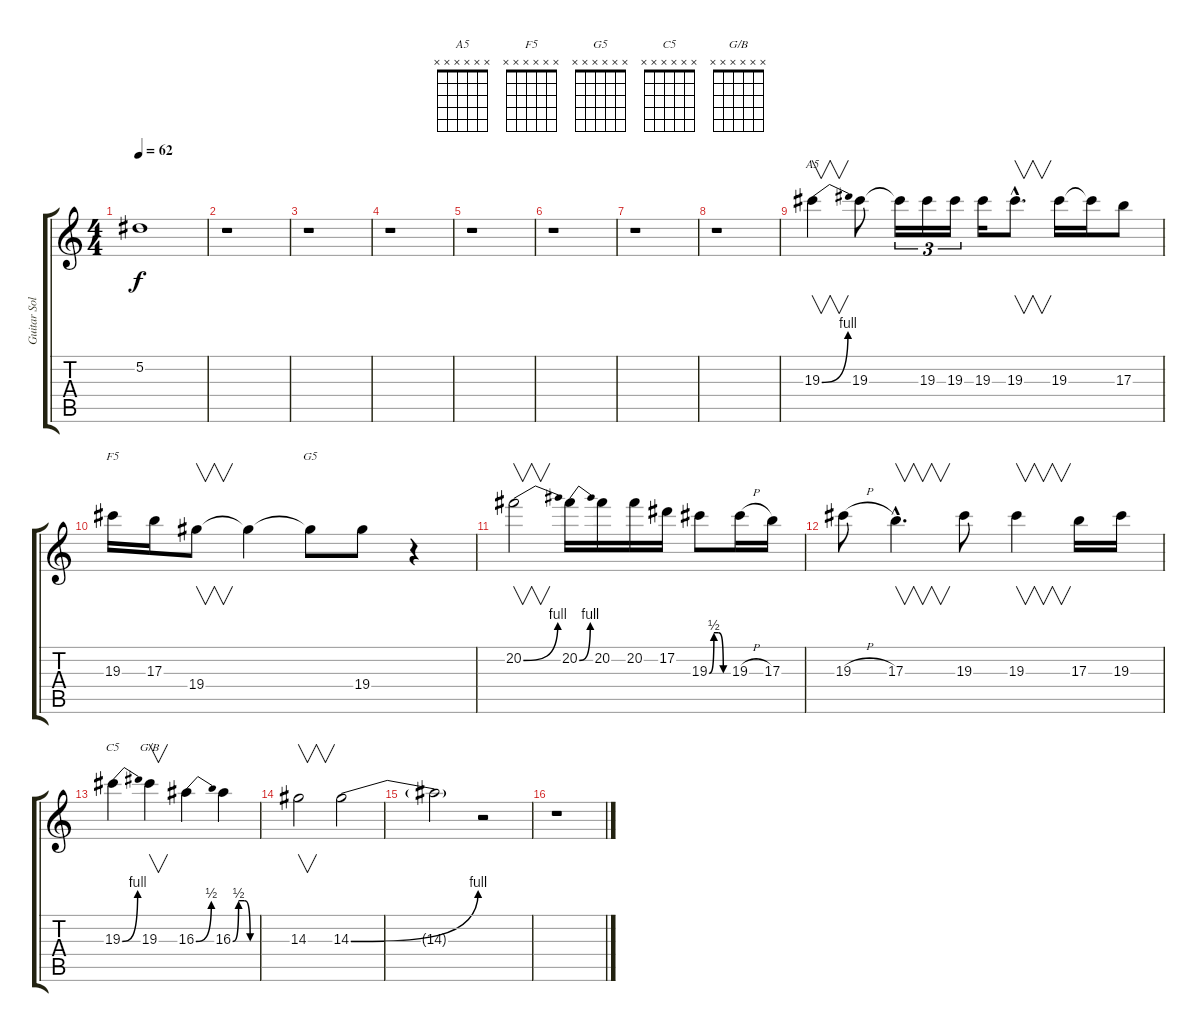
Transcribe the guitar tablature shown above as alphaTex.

\track ("Guitar Solo" "Guitar Sol") {instrument overdrivenguitar}
\staff {score tabs}
\tuning (Eb4 Bb3 Gb3 Db3 Ab2 Eb2) {hide}
\chord ("A5" x x x x x x) {firstfret 0}
\chord ("F5" x x x x x x) {firstfret 0}
\chord ("G5" x x x x x x) {firstfret 0}
\chord ("C5" x x x x x x) {firstfret 0}
\chord ("G/B" x x x x x x) {firstfret 0}
\ts (4 4)
\tempo 62
\clef g2
\ks c
5.2{t}.1{dy f} |
r.1 |
r.1 |
r.1 |
r.1 |
r.1 |
r.1 |
r.1 |
19.3{be (bend 0 0 60 4)}.4{v ch "A5"} 19.3.8 19.3{t}.16{tu (3 2)} 19.3.16{tu (3 2)} 19.3.16{tu (3 2)} 19.3.16 19.3{hac}.8{v d} 19.3.16 19.3{t}.16 17.3.8 |
19.3.16{ch "F5"} 17.3.16 19.4.8{v} 19.4{t}.4 19.4{t}.8{ch "G5"} 19.4.8 r.4 |
20.2{be (bend 0 0 60 4)}.2{v} 20.2{be (bend 0 0 60 4)}.16 20.2.16 20.2.16 17.2.16 19.3{be (custom 0 0 15 2 30 2 45 0 60 0)}.8 19.3{h}.16 17.3.16 |
19.3{h}.8 17.3{hac}.4{v d} 19.3.8 19.3.4{v} 17.3.16 19.3.16 |
19.3{be (bend 0 0 60 4)}.4{ch "C5"} 19.3.4{v ch "G/B"} 16.3{be (bend 0 0 60 2)}.4 16.3{be (custom 0 0 15 2 30 2 45 0 60 0)}.4 |
14.3.2{v} 14.3{be (bend 0 0 60 4)}.2 |
14.3{t}.2 r.2 |
r.1
